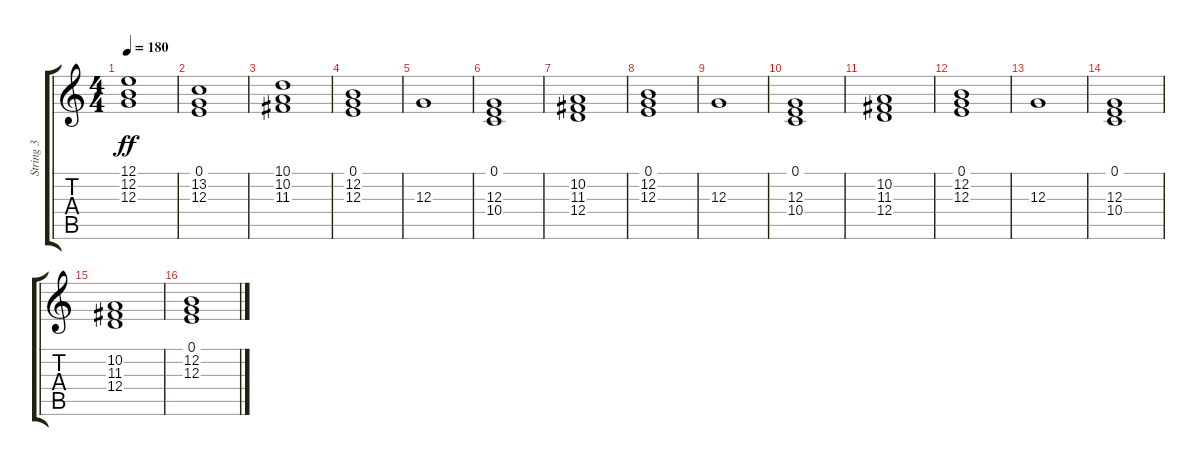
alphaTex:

\track ("String 3" "String 3") {instrument stringensemble1}
\staff {score tabs}
\tuning (E4 B3 G3 D3 A2 E2) {hide}
\ts (4 4)
\tempo 180
\clef g2
\ks c
(12.1 12.2 12.3).1{dy ff} |
(0.1 13.2 12.3).1 |
(10.1 10.2 11.3).1 |
(0.1 12.2 12.3).1 |
12.3.1 |
(0.1 12.3 10.4).1 |
(10.2 11.3 12.4).1 |
(0.1 12.2 12.3).1 |
12.3.1 |
(0.1 12.3 10.4).1 |
(10.2 11.3 12.4).1 |
(0.1 12.2 12.3).1 |
12.3.1 |
(0.1 12.3 10.4).1 |
(10.2 11.3 12.4).1 |
(0.1 12.2 12.3).1
